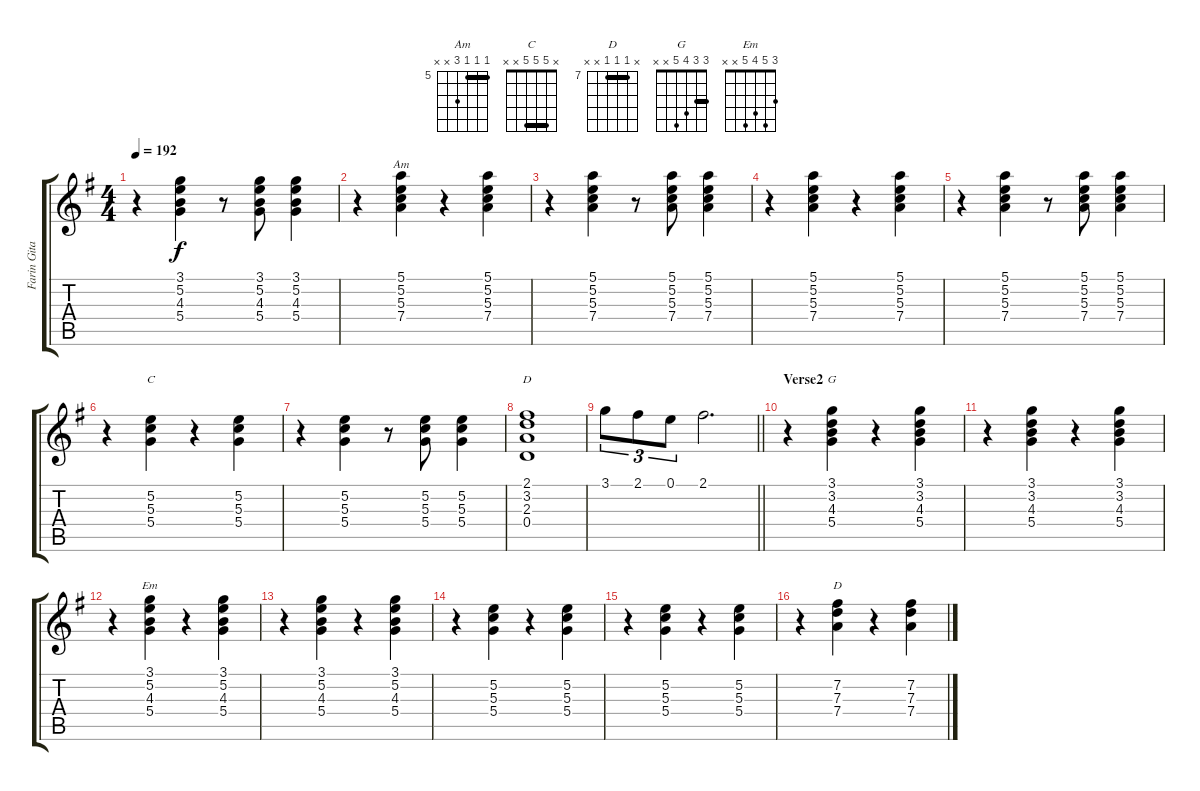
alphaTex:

\track ("Farin Gitarre" "Farin Gita") {instrument electricguitarclean}
\staff {score tabs}
\tuning (E4 B3 G3 D3 A2 E2) {hide}
\chord ("Am" 5 5 5 7 x x) {firstfret 5 barre 5}
\chord ("C" x 5 5 5 x x) {barre 5}
\chord ("D" 2 3 2 0 x x) {barre 2}
\chord ("G" 3 3 4 5 x x) {barre 3}
\chord ("Em" 3 5 4 5 x x)
\chord ("D" x 7 7 7 x x) {firstfret 7 barre 7}
\ts (4 4)
\tempo 192
\clef g2
\ks g
r.4{dy f} (3.1 5.2 4.3 5.4).4 r.8 (3.1 5.2 4.3 5.4).8 (3.1 5.2 4.3 5.4).4 |
r.4 (5.1 5.2 5.3 7.4).4{ch "Am"} r.4 (5.1 5.2 5.3 7.4).4 |
r.4 (5.1 5.2 5.3 7.4).4 r.8 (5.1 5.2 5.3 7.4).8 (5.1 5.2 5.3 7.4).4 |
r.4 (5.1 5.2 5.3 7.4).4 r.4 (5.1 5.2 5.3 7.4).4 |
r.4 (5.1 5.2 5.3 7.4).4 r.8 (5.1 5.2 5.3 7.4).8 (5.1 5.2 5.3 7.4).4 |
r.4 (5.2 5.3 5.4).4{ch "C"} r.4 (5.2 5.3 5.4).4 |
r.4 (5.2 5.3 5.4).4 r.8 (5.2 5.3 5.4).8 (5.2 5.3 5.4).4 |
(2.1 3.2 2.3 0.4).1{ch "D"} |
\barLineRight lightlight
3.1.8{tu (3 2)} 2.1.8{tu (3 2)} 0.1.8{tu (3 2)} 2.1.2{d} |
\section ("" "Verse2")
r.4 (3.1 3.2 4.3 5.4).4{ch "G"} r.4 (3.1 3.2 4.3 5.4).4 |
r.4 (3.1 3.2 4.3 5.4).4 r.4 (3.1 3.2 4.3 5.4).4 |
r.4 (3.1 5.2 4.3 5.4).4{ch "Em"} r.4 (3.1 5.2 4.3 5.4).4 |
r.4 (3.1 5.2 4.3 5.4).4 r.4 (3.1 5.2 4.3 5.4).4 |
r.4 (5.2 5.3 5.4).4 r.4 (5.2 5.3 5.4).4 |
r.4 (5.2 5.3 5.4).4 r.4 (5.2 5.3 5.4).4 |
r.4 (7.2 7.3 7.4).4{ch "D"} r.4 (7.2 7.3 7.4).4
